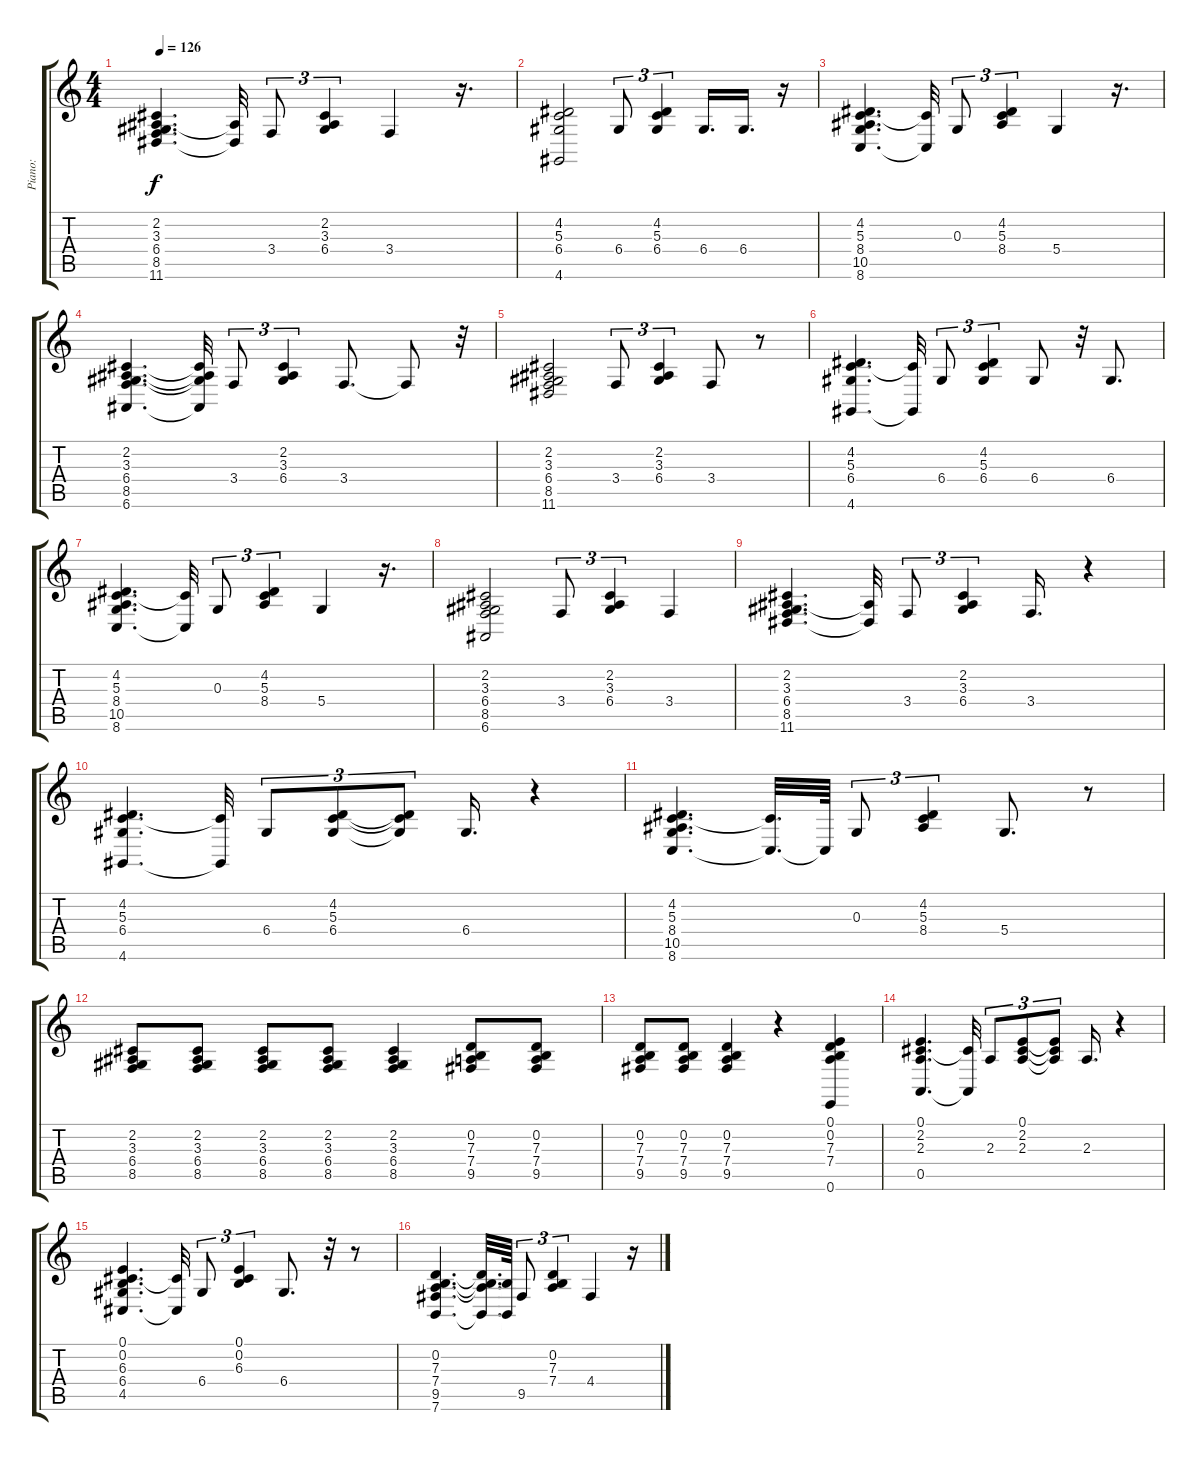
\track ("Piano:" "Piano:") {instrument acousticgrandpiano}
\staff {score tabs}
\tuning (E4 B3 G3 D3 A2 E2) {hide}
\ts (4 4)
\tempo 126
\clef g2
\ks c
(2.2 3.3 6.4 8.5 11.6).4{d dy f} (3.3{t} 11.6{t}).32 3.4.8{tu (3 2)} (2.2 3.3 6.4).4{tu (3 2)} 3.4.4 r.16{d} |
(4.2 5.3 6.4 4.6).2 6.4.8{tu (3 2)} (4.2 5.3 6.4).4{tu (3 2)} 6.4.16{d} 6.4.16{d} r.16 |
(4.2 5.3 8.4 10.5 8.6).4{d} (5.3{t} 8.6{t}).32 0.3.8{tu (3 2)} (4.2 5.3 8.4).4{tu (3 2)} 5.4.4 r.16{d} |
(2.2 3.3 6.4 8.5 6.6).4{d} (2.2{t} 3.3{t} 6.4{t} 6.6{t}).32 3.4.8{tu (3 2)} (2.2 3.3 6.4).4{tu (3 2)} 3.4.8{d} 3.4{t}.8 r.32 |
(2.2 3.3 6.4 8.5 11.6).2 3.4.8{tu (3 2)} (2.2 3.3 6.4).4{tu (3 2)} 3.4.8 r.8 |
(4.2 5.3 6.4 4.6).4{d} (5.3{t} 4.6{t}).32 6.4.8{tu (3 2)} (4.2 5.3 6.4).4{tu (3 2)} 6.4.8 r.32 6.4.8{d} |
(4.2 5.3 8.4 10.5 8.6).4{d} (5.3{t} 8.6{t}).32 0.3.8{tu (3 2)} (4.2 5.3 8.4).4{tu (3 2)} 5.4.4 r.16{d} |
(2.2 3.3 6.4 8.5 6.6).2 3.4.8{tu (3 2)} (2.2 3.3 6.4).4{tu (3 2)} 3.4.4 |
(2.2 3.3 6.4 8.5 11.6).4{d} (3.3{t} 11.6{t}).32 3.4.8{tu (3 2)} (2.2 3.3 6.4).4{tu (3 2)} 3.4.16{d} r.4 |
(4.2 5.3 6.4 4.6).4{d} (5.3{t} 4.6{t}).32 6.4.8{tu (3 2)} (4.2 5.3 6.4).8{tu (3 2)} (4.2{t} 5.3{t} 6.4{t}).8{tu (3 2)} 6.4.16{d} r.4 |
(4.2 5.3 8.4 10.5 8.6).4{d} (5.3{t} 8.6{t}).32{d} 8.6{t}.64 0.3.8{tu (3 2)} (4.2 5.3 8.4).4{tu (3 2)} 5.4.8{d} r.8 |
(2.2 3.3 6.4 8.5).8 (2.2 3.3 6.4 8.5).8 (2.2 3.3 6.4 8.5).8 (2.2 3.3 6.4 8.5).8 (2.2 3.3 6.4 8.5).4 (0.2 7.3 7.4 9.5).8 (0.2 7.3 7.4 9.5).8 |
(0.2 7.3 7.4 9.5).8 (0.2 7.3 7.4 9.5).8 (0.2 7.3 7.4 9.5).4 r.4 (0.1 0.2 7.3 7.4 0.6).4 |
(0.1 2.2 2.3 0.5).4{d} (2.2{t} 0.5{t}).32 2.3.8{tu (3 2)} (0.1 2.2 2.3).8{tu (3 2)} (0.1{t} 2.2{t} 2.3{t}).8{tu (3 2)} 2.3.16{d} r.4 |
(0.1 0.2 6.3 6.4 4.5).4{d} (6.3{t} 4.5{t}).32 6.4.8{tu (3 2)} (0.1 0.2 6.3).4{tu (3 2)} 6.4.8{d} r.32 r.8 |
(0.2 7.3 7.4 9.5 7.6).4{d} (0.2{t} 7.3{t} 7.4{t} 7.6{t}).32{d} (0.2{t} 7.6{t}).64 9.5.8{tu (3 2)} (0.2 7.3 7.4).4{tu (3 2)} 4.4.4 r.16
